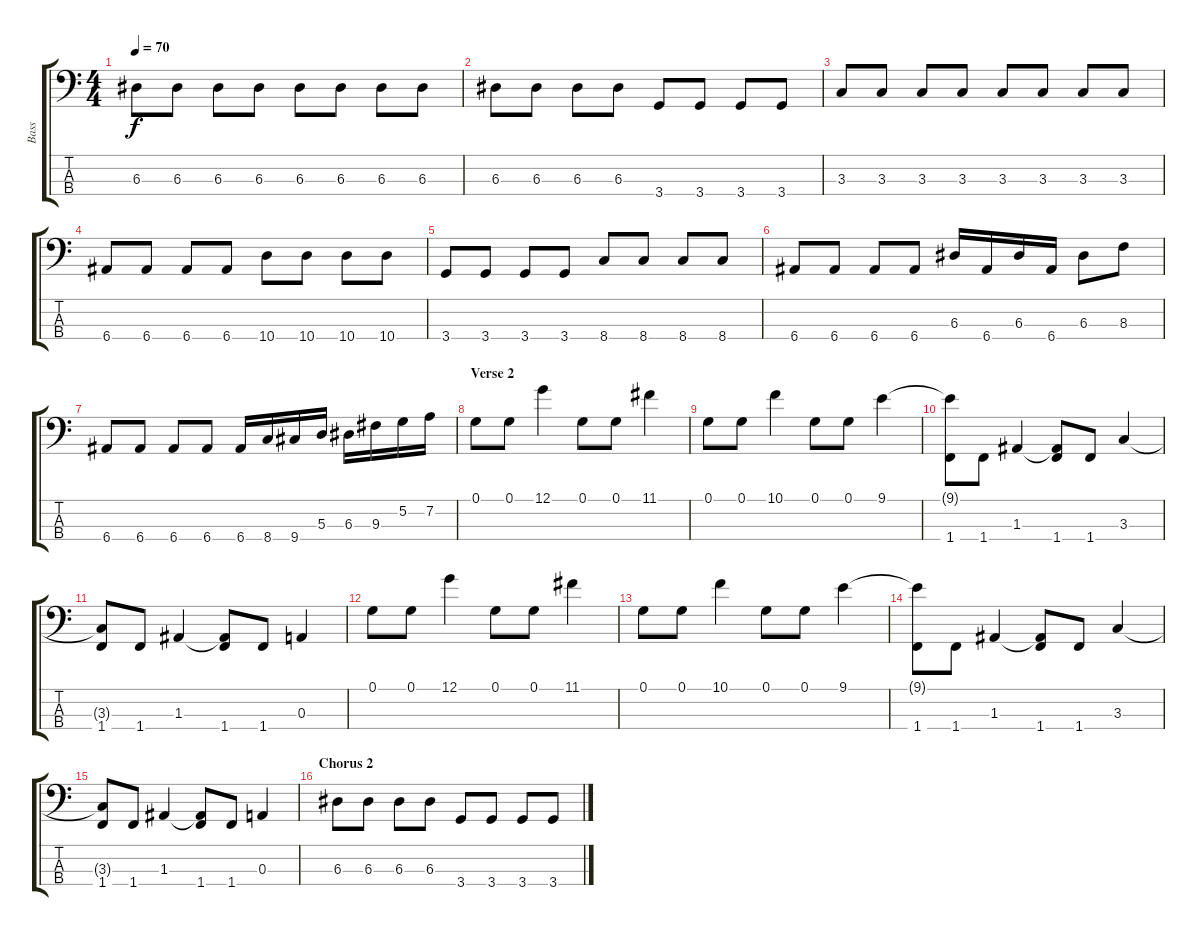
\track ("Bass" "Bass") {instrument electricbassfinger}
\staff {score tabs}
\tuning (G2 D2 A1 E1) {hide}
\ts (4 4)
\tempo 70
\clef f4
\ks c
6.3.8{dy f} 6.3.8 6.3.8 6.3.8 6.3.8 6.3.8 6.3.8 6.3.8 |
6.3.8 6.3.8 6.3.8 6.3.8 3.4.8 3.4.8 3.4.8 3.4.8 |
3.3.8 3.3.8 3.3.8 3.3.8 3.3.8 3.3.8 3.3.8 3.3.8 |
6.4.8 6.4.8 6.4.8 6.4.8 10.4.8 10.4.8 10.4.8 10.4.8 |
3.4.8 3.4.8 3.4.8 3.4.8 8.4.8 8.4.8 8.4.8 8.4.8 |
6.4.8 6.4.8 6.4.8 6.4.8 6.3.16 6.4.16 6.3.16 6.4.16 6.3.8 8.3.8 |
6.4.8 6.4.8 6.4.8 6.4.8 6.4.16 8.4.16 9.4.16 5.3.16 6.3.16 9.3.16 5.2.16 7.2.16 |
\section ("" "Verse 2")
0.1.8 0.1.8 12.1.4 0.1.8 0.1.8 11.1.4 |
0.1.8 0.1.8 10.1.4 0.1.8 0.1.8 9.1.4 |
(9.1{t} 1.4).8 1.4.8 1.3.4 (1.3{t} 1.4).8 1.4.8 3.3.4 |
(3.3{t} 1.4).8 1.4.8 1.3.4 (1.3{t} 1.4).8 1.4.8 0.3.4 |
0.1.8 0.1.8 12.1.4 0.1.8 0.1.8 11.1.4 |
0.1.8 0.1.8 10.1.4 0.1.8 0.1.8 9.1.4 |
(9.1{t} 1.4).8 1.4.8 1.3.4 (1.3{t} 1.4).8 1.4.8 3.3.4 |
(3.3{t} 1.4).8 1.4.8 1.3.4 (1.3{t} 1.4).8 1.4.8 0.3.4 |
\section ("" "Chorus 2")
6.3.8 6.3.8 6.3.8 6.3.8 3.4.8 3.4.8 3.4.8 3.4.8
